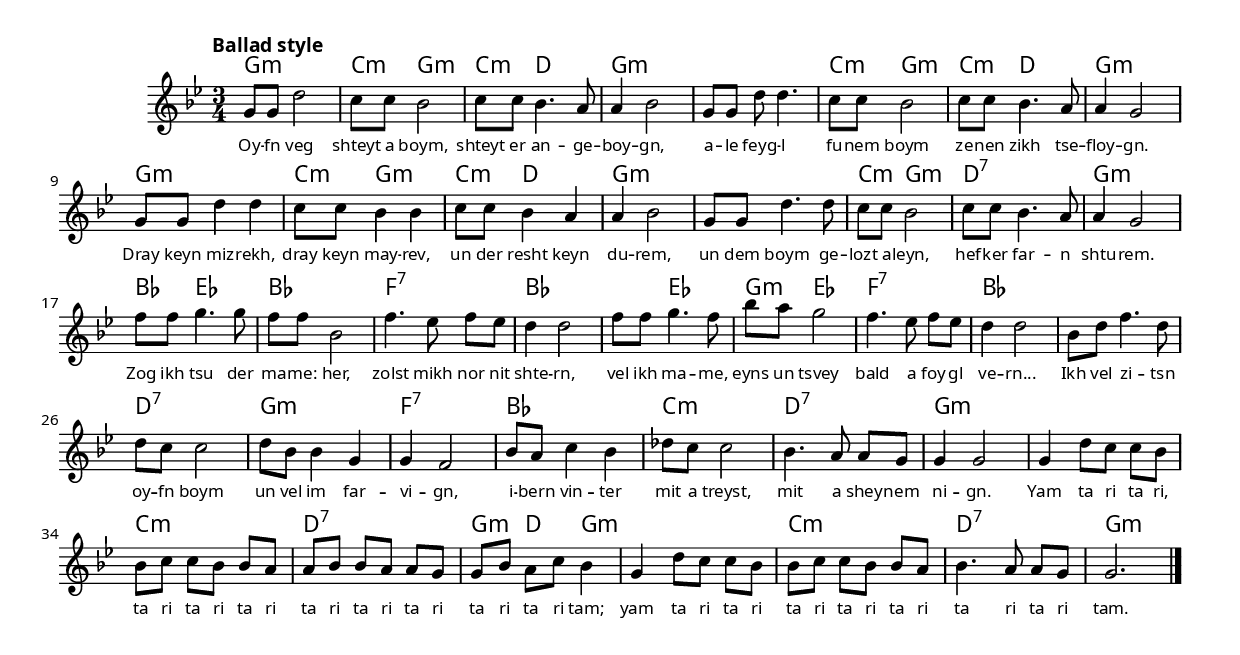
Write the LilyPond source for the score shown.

\version "2.18.2"
\language "english"

\include "templates/preamble.ly"
mel = \relative a'{
  g8 g d'2 	|
  c8 c bf2	|
  c8 c bf4. a8 	|
  a4 bf2		|
  g8 g d' d4. 	|
  c8 c bf2	|
  c8 c bf4.a8	|
  a4 g2		|
  g8 g d'4 d	|
  c8 c bf4 bf	|
  c8 c bf4 a	|
  a4 bf2	|
  g8 g d'4. d8	|
  c8 c bf2	|
  c8 c bf4. a8	|
  a4 g2		|
  f'8 f g4. g8	|
  f8 f bf,2	|
  f'4. ef8 f ef	|
  d4 d2		|
  f8 f g4. f8	|
  bf a g2	|
  f4. ef8 f ef	|
  d4 d2		|
  bf8 d f4. d8	|
  d c c2		|
  d8 bf bf4 g	|
  g f2		|
  bf8 a c4 bf |
  df8 c c2	|
  bf4. a8 a g	|
  g4 g2		|
  g4 d'8 c c bf	|
  bf c c bf bf a	|
  a bf bf a a g	|
  g bf a c bf4	|
  g d'8 c c bf	|
  bf c c bf bf a 	|
  bf4. a8 a g	|
  g2.
}
acc = \chordmode { 
  g2.:m		|
  c4:m g2:m	|
  c4:m d2:	|
  g2.:m		|
  g2.:m		|
  c4:m g2:m	|
  c4:m d2:	|
  g2.:m		|
  g2.:m		|
  c4:m g2:m	|
  c4:m d2:	|
  g2.:m		|
  g:m		|
  c4:m g2:m	|
  d2.:7		|
  g:m		|
  bf4: ef2:	|
  bf2.:		|
  f:7		|
  bf:		|
  bf4: ef2:	|
  g4:m ef2:	|
  f2.:7		|
  bf:		|
  bf:		|
  d:7		|
  g:m		|
  f:7		|
  bf:		|
  c:m		|
  d:7		|
  g:m		|
  g:m		|
  c:m		|
  d:7		|
  g4:m d: g:m	|
  g2.:m		|
  c:m		|
  d:7		|
  g:m		|
}

\score {
  <<
    \new ChordNames {
        \acc

      }
    \new Staff {
      \clef treble
      \key g \minor
      \time 3/4
      \tempo "Ballad style"
      \new Voice = "melody" {
        \mel
        \bar "|."
      }
    }
    \new Lyrics \lyricsto "melody" {
      Oy -- fn veg shteyt a boym, shteyt er an -- ge -- boy -- gn,
      a -- le feyg -- l fu -- nem boym ze -- nen zikh tse -- floy -- gn.
      Dray keyn miz -- rekh, dray keyn may -- rev, un der resht keyn 
      du -- rem,
      un dem boym ge -- lozt a -- leyn, hef -- ker far -- n shtu -- rem.
      Zog ikh tsu der ma -- me: her, zolst mikh nor nit shte -- rn,
      vel ikh ma -- me, eyns un tsvey bald a foy -- gl ve -- rn…
      Ikh vel zi -- tsn oy -- fn boym un vel im far -- vi -- gn, 
      i -- bern vin -- ter mit a treyst, mit a shey -- nem ni -- gn.
      Yam ta ri ta ri, ta ri ta ri ta ri ta ri ta ri ta ri ta ri ta ri tam;
      yam ta ri ta ri ta ri ta ri ta ri ta ri ta ri tam.
    }
  >>
}
